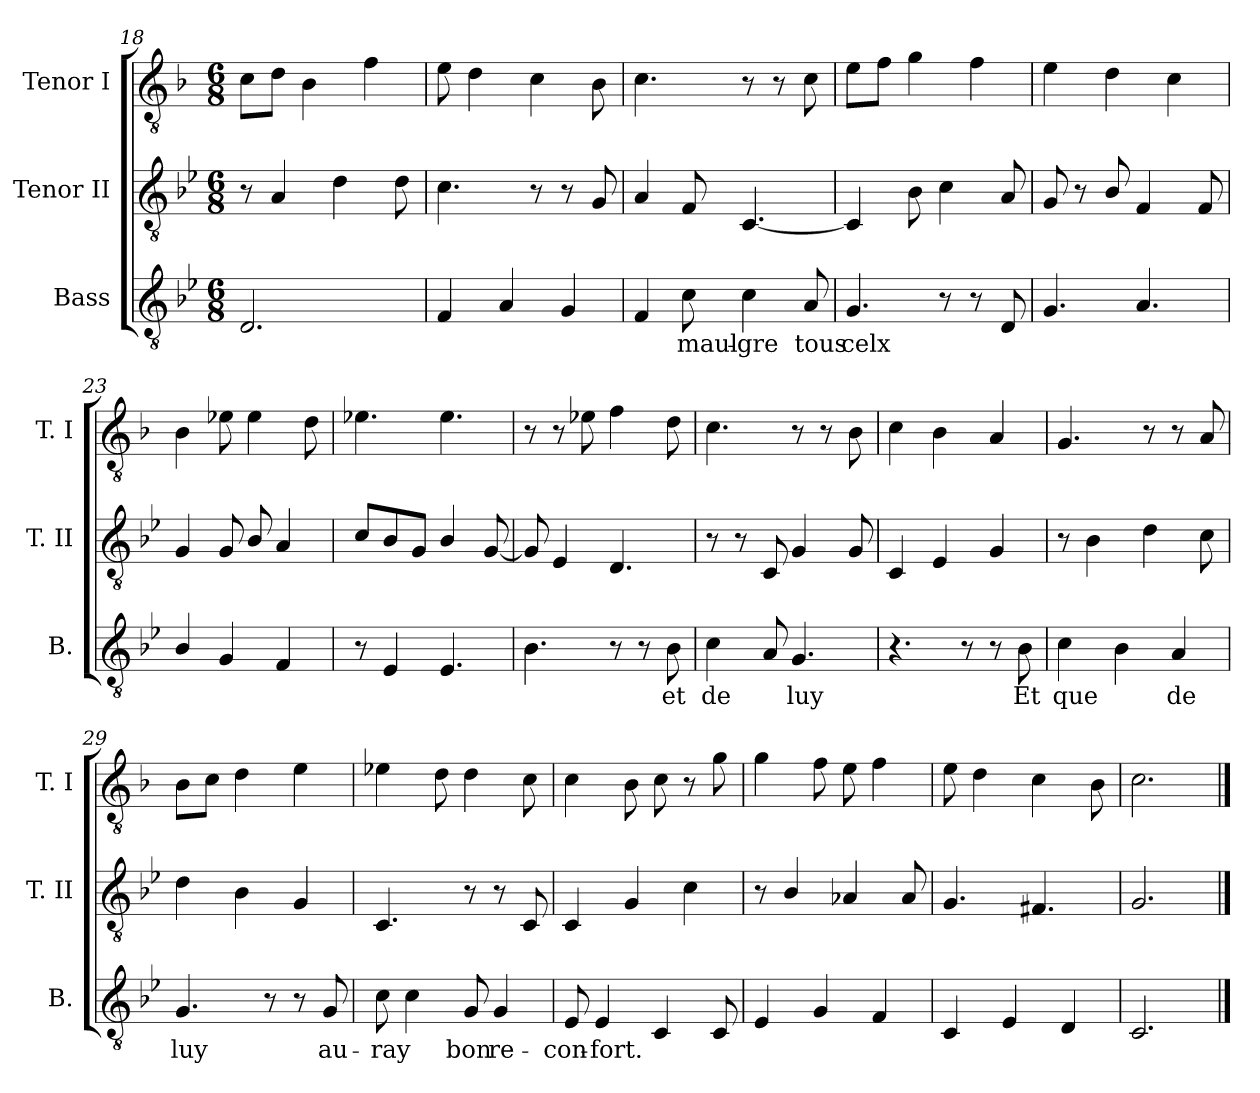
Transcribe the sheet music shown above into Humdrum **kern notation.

**kern	**text	**kern	**kern
*part3	*part3	*part2	*part1
*staff3	*staff3	*staff2	*staff1
*I"Bass	*	*I"Tenor II	*I"Tenor I
*I'B.	*	*I'T. II	*I'T. I
*clefGv2	*	*clefGv2	*clefGv2
*k[b-e-]	*	*k[b-e-]	*k[b-]
*B-:	*	*B-:	*F:
*M6/8	*	*M6/8	*M6/8
=18	=18	=18	=18
2.D/	.	8r	8c\L
.	.	4A/	8d\J
.	.	.	4B-\
.	.	4d\	.
.	.	.	4f\
.	.	8d\	.
=19	=19	=19	=19
4F/	.	4.c\	8e\
.	.	.	4d\
4A/	.	.	.
.	.	8r	4c\
4G/	.	8r	.
.	.	8G/	8B-\
=20	=20	=20	=20
4F/	.	4A/	4.c\
!	!LO:LY:b	!	!
8c\	maul-	8F/	.
!	!LO:LY:b	!	!
4c\	-gre	[<4.C/	8r
.	.	.	8r
!	!LO:LY:b	!	!
8A/	tous	.	8c\
=21	=21	=21	=21
!	!LO:LY:b	!	!
4.G/	celx	4C/]	8e\L
.	.	.	8f\J
.	.	8B-\	4g\
8r	.	4c\	.
8r	.	.	4f\
8D/	.	8A/	.
=22	=22	=22	=22
4.G/	.	8G/	4e\
.	.	8r	.
.	.	8B-/	4d\
4.A/	.	4F/	.
.	.	.	4c\
.	.	8F/	.
!!LO:PB:g=z
=23	=23	=23	=23
4B-/	.	4G/	4B-\
4G/	.	8G/	8e-X\
.	.	8B-/	4e-\
4F/	.	4A/	.
.	.	.	8d\
=24	=24	=24	=24
8r	.	8c/L	4.e-X\
4E-/	.	8B-/	.
.	.	8G/J	.
4.E-/	.	4B-/	4.e-\
.	.	[<8G/	.
=25	=25	=25	=25
4.B-\	.	8G/]	8r
.	.	4E-/	8r
.	.	.	8e-X\
8r	.	4.D/	4f\
8r	.	.	.
!	!LO:LY:b	!	!
8B-\	et	.	8d\
=26	=26	=26	=26
!	!LO:LY:b	!	!
4c\	de	8r	4.c\
.	.	8r	.
8A/	.	8C/	.
!	!LO:LY:b	!	!
4.G/	luy	4G/	8r
.	.	.	8r
.	.	8G/	8B-\
=27	=27	=27	=27
4.r	.	4C/	4c\
.	.	4E-/	4B-\
8r	.	.	.
8r	.	4G/	4A/
!	!LO:LY:b	!	!
8B-\	Et	.	.
=28	=28	=28	=28
!	!LO:LY:b	!	!
4c\	que	8r	4.G/
.	.	4B-\	.
4B-\	.	.	.
.	.	4d\	8r
!	!LO:LY:b	!	!
4A/	de	.	8r
.	.	8c\	8A/
!!LO:LB:g=z
=29	=29	=29	=29
!	!LO:LY:b	!	!
4.G/	luy	4d\	8B-\L
.	.	.	8c\J
.	.	4B-\	4d\
8r	.	.	.
8r	.	4G/	4e\
!	!LO:LY:b	!	!
8G/	au-	.	.
=30	=30	=30	=30
!	!LO:LY:b	!	!
8c\	-ray	4.C/	4e-X\
4c\	.	.	.
.	.	.	8d\
!	!LO:LY:b	!	!
8G/	bon	8r	4d\
!	!LO:LY:b	!	!
4G/	re-	8r	.
.	.	8C/	8c\
=31	=31	=31	=31
!	!LO:LY:b	!	!
8E-/	-con-	4C/	4c\
!	!LO:LY:b	!	!
4E-/	-fort.	.	.
.	.	4G/	8B-\
4C/	.	.	8c\
.	.	4c\	8r
8C/	.	.	8g\
=32	=32	=32	=32
4E-/	.	8r	4g\
.	.	4B-/	.
4G/	.	.	8f\
.	.	4A-X/	8e\
4F/	.	.	4f\
.	.	8A-/	.
=33	=33	=33	=33
4C/	.	4.G/	8e\
.	.	.	4d\
4E-/	.	.	.
.	.	4.F#X/	4c\
4D/	.	.	.
.	.	.	8B-\
=34	=34	=34	=34
2.C/	.	2.G/	2.c\
==	==	==	==
*-	*-	*-	*-
